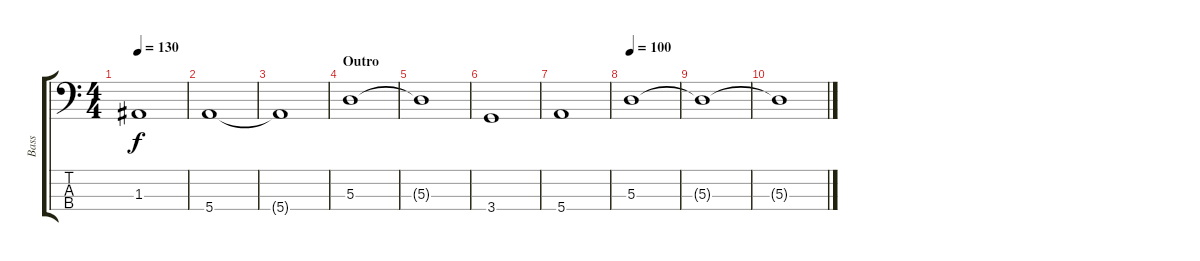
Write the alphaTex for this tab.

\track ("Bass" "Bass") {instrument electricbassfinger}
\staff {score tabs}
\tuning (G2 D2 A1 E1) {hide}
\ts (4 4)
\tempo 130
\clef f4
\ks c
1.3.1{dy f} |
5.4.1 |
5.4{t}.1 |
\section ("" "Outro")
5.3.1 |
5.3{t}.1 |
3.4.1 |
5.4.1 |
\tempo 100
5.3.1{volume 10} |
5.3{t}.1 |
5.3{t}.1
